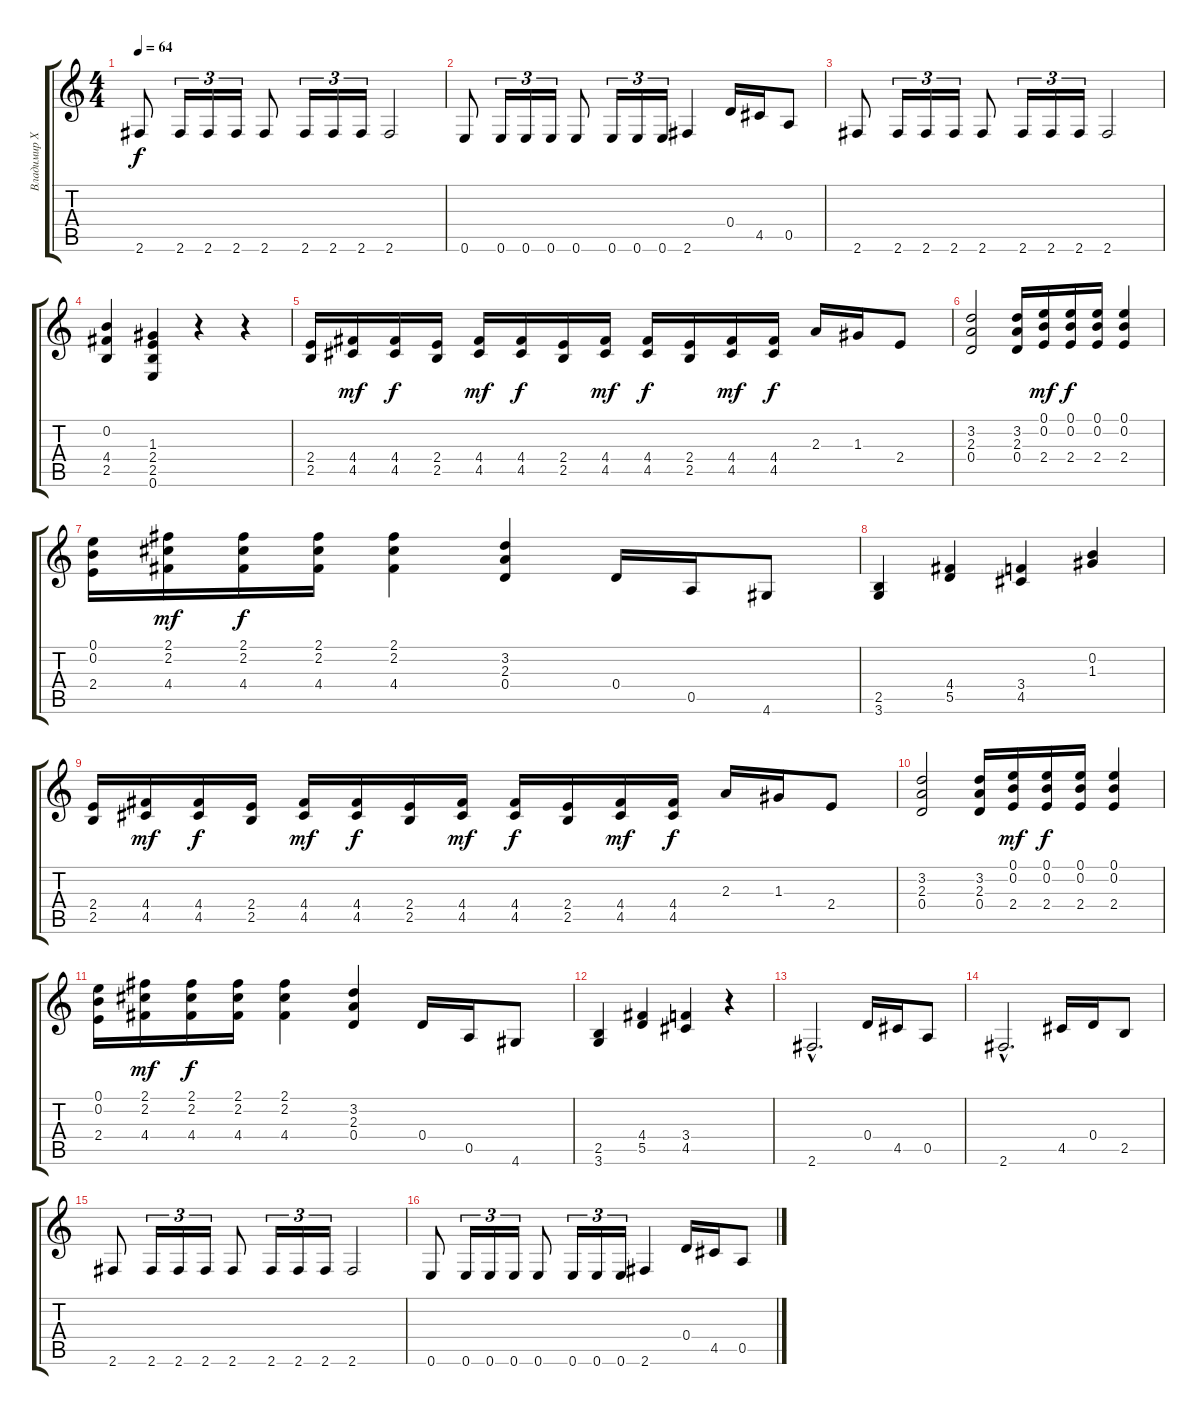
\track ("Владимир Холстинин" "Владимир Х") {instrument overdrivenguitar}
\staff {score tabs}
\tuning (E4 B3 G3 D3 A2 E2) {hide}
\ts (4 4)
\tempo 64
\clef g2
\ks c
2.6.8{dy f} 2.6.16{tu (3 2)} 2.6.16{tu (3 2)} 2.6.16{tu (3 2)} 2.6.8 2.6.16{tu (3 2)} 2.6.16{tu (3 2)} 2.6.16{tu (3 2)} 2.6.2 |
0.6.8 0.6.16{tu (3 2)} 0.6.16{tu (3 2)} 0.6.16{tu (3 2)} 0.6.8 0.6.16{tu (3 2)} 0.6.16{tu (3 2)} 0.6.16{tu (3 2)} 2.6.4 0.4.16 4.5.16 0.5.8 |
2.6.8 2.6.16{tu (3 2)} 2.6.16{tu (3 2)} 2.6.16{tu (3 2)} 2.6.8 2.6.16{tu (3 2)} 2.6.16{tu (3 2)} 2.6.16{tu (3 2)} 2.6.2 |
(0.2 4.4 2.5).4 (1.3 2.4 2.5 0.6).4 r.4 r.4 |
(2.4 2.5).16 (4.4 4.5).16{dy mf} (4.4 4.5).16{dy f} (2.4 2.5).16 (4.4 4.5).16{dy mf} (4.4 4.5).16{dy f} (2.4 2.5).16 (4.4 4.5).16{dy mf} (4.4 4.5).16{dy f} (2.4 2.5).16 (4.4 4.5).16{dy mf} (4.4 4.5).16{dy f} 2.3.16 1.3.16 2.4.8 |
(3.2 2.3 0.4).2 (3.2 2.3 0.4).16 (0.1 0.2 2.4).16{dy mf} (0.1 0.2 2.4).16{dy f} (0.1 0.2 2.4).16 (0.1 0.2 2.4).4 |
(0.1 0.2 2.4).16 (2.1 2.2 4.4).16{dy mf} (2.1 2.2 4.4).16{dy f} (2.1 2.2 4.4).16 (2.1 2.2 4.4).4 (3.2 2.3 0.4).4 0.4.16 0.5.16 4.6.8 |
(2.5 3.6).4 (4.4 5.5).4 (3.4 4.5).4 (0.2 1.3).4 |
(2.4 2.5).16 (4.4 4.5).16{dy mf} (4.4 4.5).16{dy f} (2.4 2.5).16 (4.4 4.5).16{dy mf} (4.4 4.5).16{dy f} (2.4 2.5).16 (4.4 4.5).16{dy mf} (4.4 4.5).16{dy f} (2.4 2.5).16 (4.4 4.5).16{dy mf} (4.4 4.5).16{dy f} 2.3.16 1.3.16 2.4.8 |
(3.2 2.3 0.4).2 (3.2 2.3 0.4).16 (0.1 0.2 2.4).16{dy mf} (0.1 0.2 2.4).16{dy f} (0.1 0.2 2.4).16 (0.1 0.2 2.4).4 |
(0.1 0.2 2.4).16 (2.1 2.2 4.4).16{dy mf} (2.1 2.2 4.4).16{dy f} (2.1 2.2 4.4).16 (2.1 2.2 4.4).4 (3.2 2.3 0.4).4 0.4.16 0.5.16 4.6.8 |
(2.5 3.6).4 (4.4 5.5).4 (3.4 4.5).4 r.4 |
2.6{hac}.2{d} 0.4.16 4.5.16 0.5.8 |
2.6{hac}.2{d} 4.5.16 0.4.16 2.5.8 |
2.6.8 2.6.16{tu (3 2)} 2.6.16{tu (3 2)} 2.6.16{tu (3 2)} 2.6.8 2.6.16{tu (3 2)} 2.6.16{tu (3 2)} 2.6.16{tu (3 2)} 2.6.2 |
0.6.8 0.6.16{tu (3 2)} 0.6.16{tu (3 2)} 0.6.16{tu (3 2)} 0.6.8 0.6.16{tu (3 2)} 0.6.16{tu (3 2)} 0.6.16{tu (3 2)} 2.6.4 0.4.16 4.5.16 0.5.8
